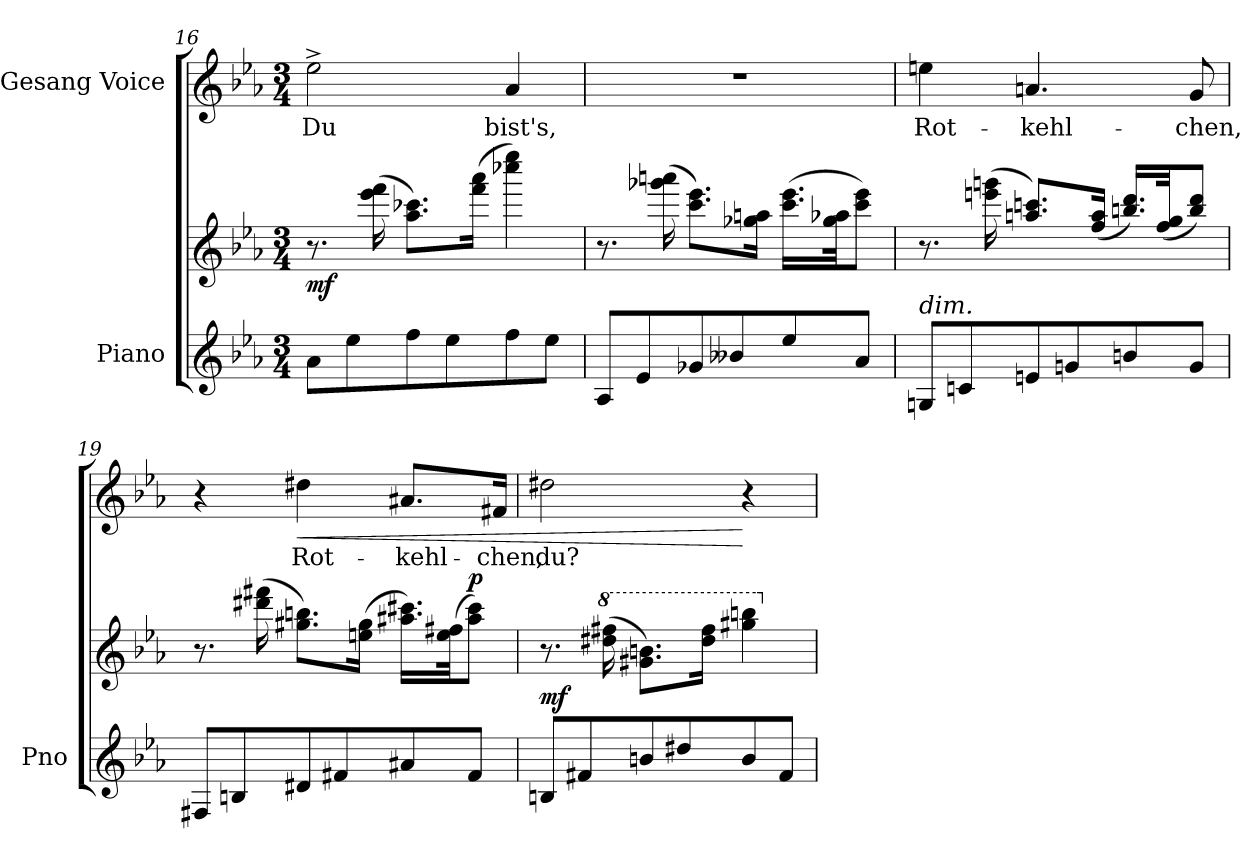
**kern	**kern	**dynam	**kern	**text	**dynam
*part2	*part2	*part2	*part1	*part1	*part1
*staff3	*staff2	*staff2/3	*staff1	*staff1	*staff1
*I"Piano	*	*	*I"Gesang Voice	*	*
*I'Pno	*	*	*	*	*
*clefG2	*clefG2	*	*clefG2	*	*
*k[b-e-a-]	*k[b-e-a-]	*	*k[b-e-a-]	*	*
*M3/4	*M3/4	*	*M3/4	*	*
=16	=16	=16	=16	=16	=16
!	!	!LO:DY:b	!	!LO:LY:b	!
8a-\L	8.r	mf	2ee-^\	Du	.
8ee-\	.	.	.	.	.
.	(>16eee-\ 16fff\	.	.	.	.
8ff\	8.aa-\ 8.ccc-X\L)	.	.	.	.
8ee-\	.	.	.	.	.
.	(>16fff\ 16aaa-\Jk	.	.	.	.
!	!	!	!	!LO:LY:b	!
8ff\	4cccc-X\ 4eeee-\)	.	4a-/	bist's,	.
8ee-\J	.	.	.	.	.
=17	=17	=17	=17	=17	=17
8A-/L	8.r	.	2.r	.	.
8e-/	.	.	.	.	.
.	(>16ggg-X\ 16aaan\	.	.	.	.
8g-X/	8.ccc\ 8.eee-\L)	.	.	.	.
8b--X/	.	.	.	.	.
.	16gg-X\ 16aan\Jk	.	.	.	.
8ee-/	(>16.ccc\ 16.eee-\LL	.	.	.	.
.	32gg-\ 32aa-X\JK	.	.	.	.
8a-/J	8ccc\ 8eee-\J)	.	.	.	.
!!LO:LB:g=z
=18	=18	=18	=18	=18	=18
!LO:TX:a:i:t=dim.	!	!	!	!	!
!	!	!	!	!LO:LY:b	!
8Gn/L	8.r	.	4een\	Rot-	.
8cn/	.	.	.	.	.
.	(>16eeen\ 16gggn\	.	.	.	.
!	!	!	!	!LO:LY:b	!
8en/	8.aan/ 8.cccn/L)	.	4.an/	-kehl-	.
8gn/	.	.	.	.	.
.	(<16ff/ 16aa/Jk	.	.	.	.
8bn/	16.bbn/ 16.ddd/LL)	.	.	.	.
.	(<32ff/ 32gg/JK	.	.	.	.
!	!	!	!	!LO:LY:b	!
8g/J	8bb/ 8ddd/J)	.	8g/	-chen,	.
=19	=19	=19	=19	=19	=19
8F#X/L	8.r	.	4r	.	.
8Bn/	.	.	.	.	.
.	(>16ddd#X\ 16fff#X\	.	.	.	.
!	!	!	!	!LO:LY:b	!LO:HP:b
8d#X/	8.gg#X\ 8.bbn\L)	.	4dd#X\	Rot-	<
8f#X/	.	.	.	.	.
.	(>16een\ 16gg#\Jk	.	.	.	.
!	!	!	!	!LO:LY:b	!
8a#X/	16.aa#X\ 16.ccc#X\LL)	.	8.a#X/L	-kehl-	.
.	(>32ee\ 32ff#X\JK	.	.	.	.
!	!	!LO:DY:a	!	!	!
8f#/J	8aa#\ 8ccc#\J)	p	.	.	.
!	!	!	!	!LO:LY:b	!
.	.	.	16f#X/Jk	-chen,	.
=20	=20	=20	=20	=20	=20
!	!	!LO:DY:a=2	!	!LO:LY:b	!
8Bn/L	8.r	mf	2dd#X\	du?	.
8f#X/	.	.	.	.	.
*	*8va	*	*	*	*
.	(>16ddd#X\ 16fff#X\	.	.	.	.
8bn/	8.gg#X\ 8.bbn\L)	.	.	.	.
8dd#X/	.	.	.	.	.
.	16ddd#\ 16fff#\Jk	.	.	.	.
8b/	4ggg#X\ 4bbbn\	.	4r	.	[
8f#/J	.	.	.	.	.
*	*X8va	*	*	*	*
=	=	=	=	=	=
*-	*-	*-	*-	*-	*-
